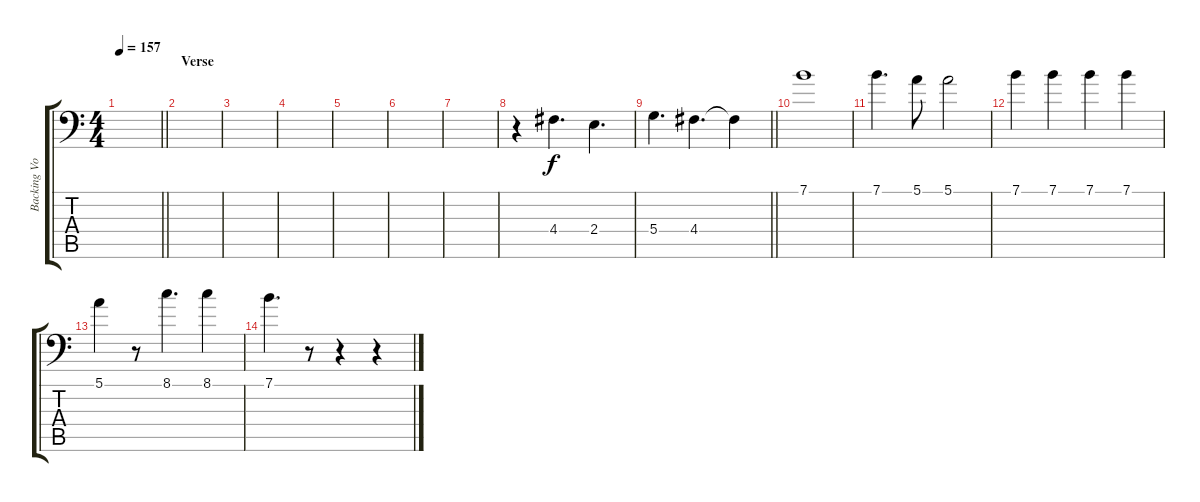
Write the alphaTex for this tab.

\track ("Backing Vocals" "Backing Vo") {instrument lead6voice}
\staff {score tabs}
\tuning (E4 B3 G3 D3 A2 A1) {hide}
\ts (4 4)
\tempo 157
\clef f4
\barLineRight lightlight
\ks c
|
\section ("" "Verse")
|
|
|
|
|
|
r.4 4.4.4{d} 2.4.4{d} |
\barLineRight lightlight
5.4.4{d} 4.4.4{d} 4.4{t}.4 |
\section ("" "")
7.1.1 |
7.1.4{d} 5.1.8 5.1.2 |
7.1.4 7.1.4 7.1.4 7.1.4 |
5.1.4 r.8 8.1.4{d} 8.1.4 |
7.1.4{d} r.8 r.4 r.4
